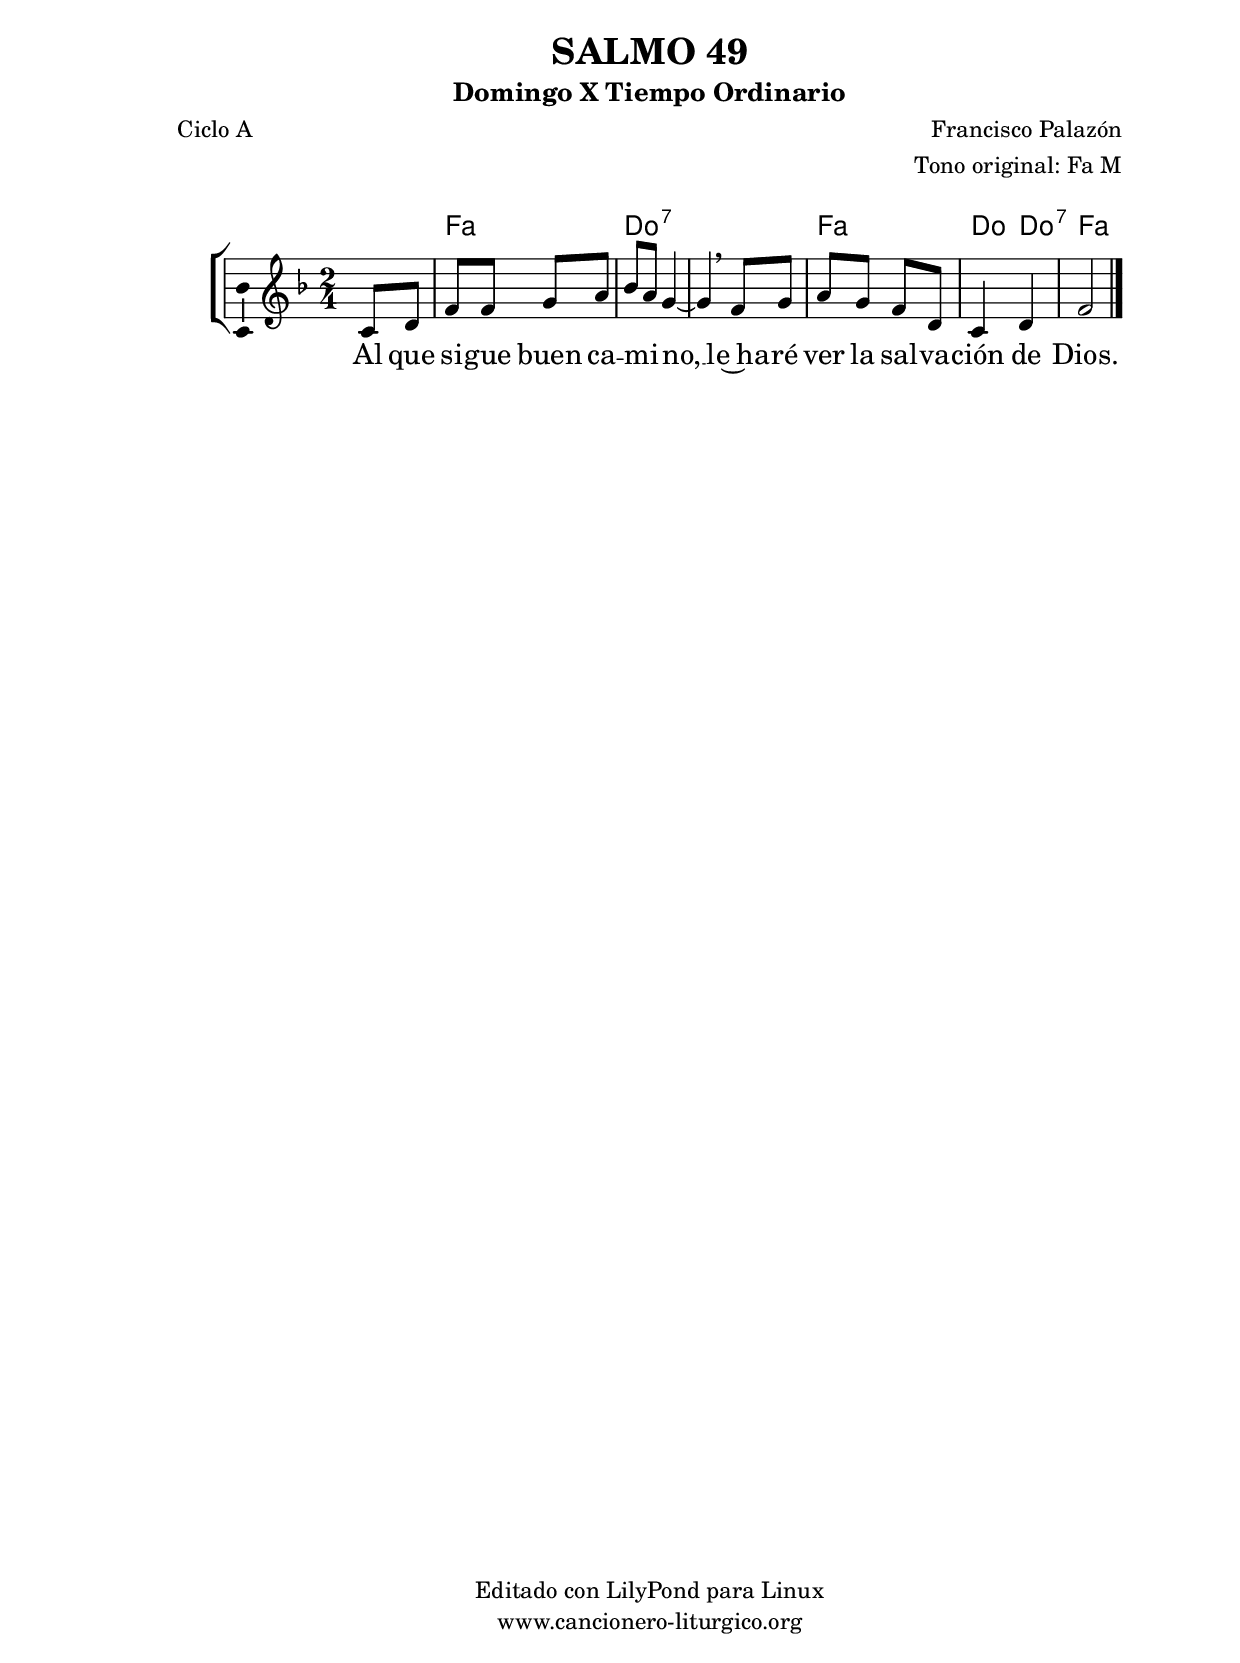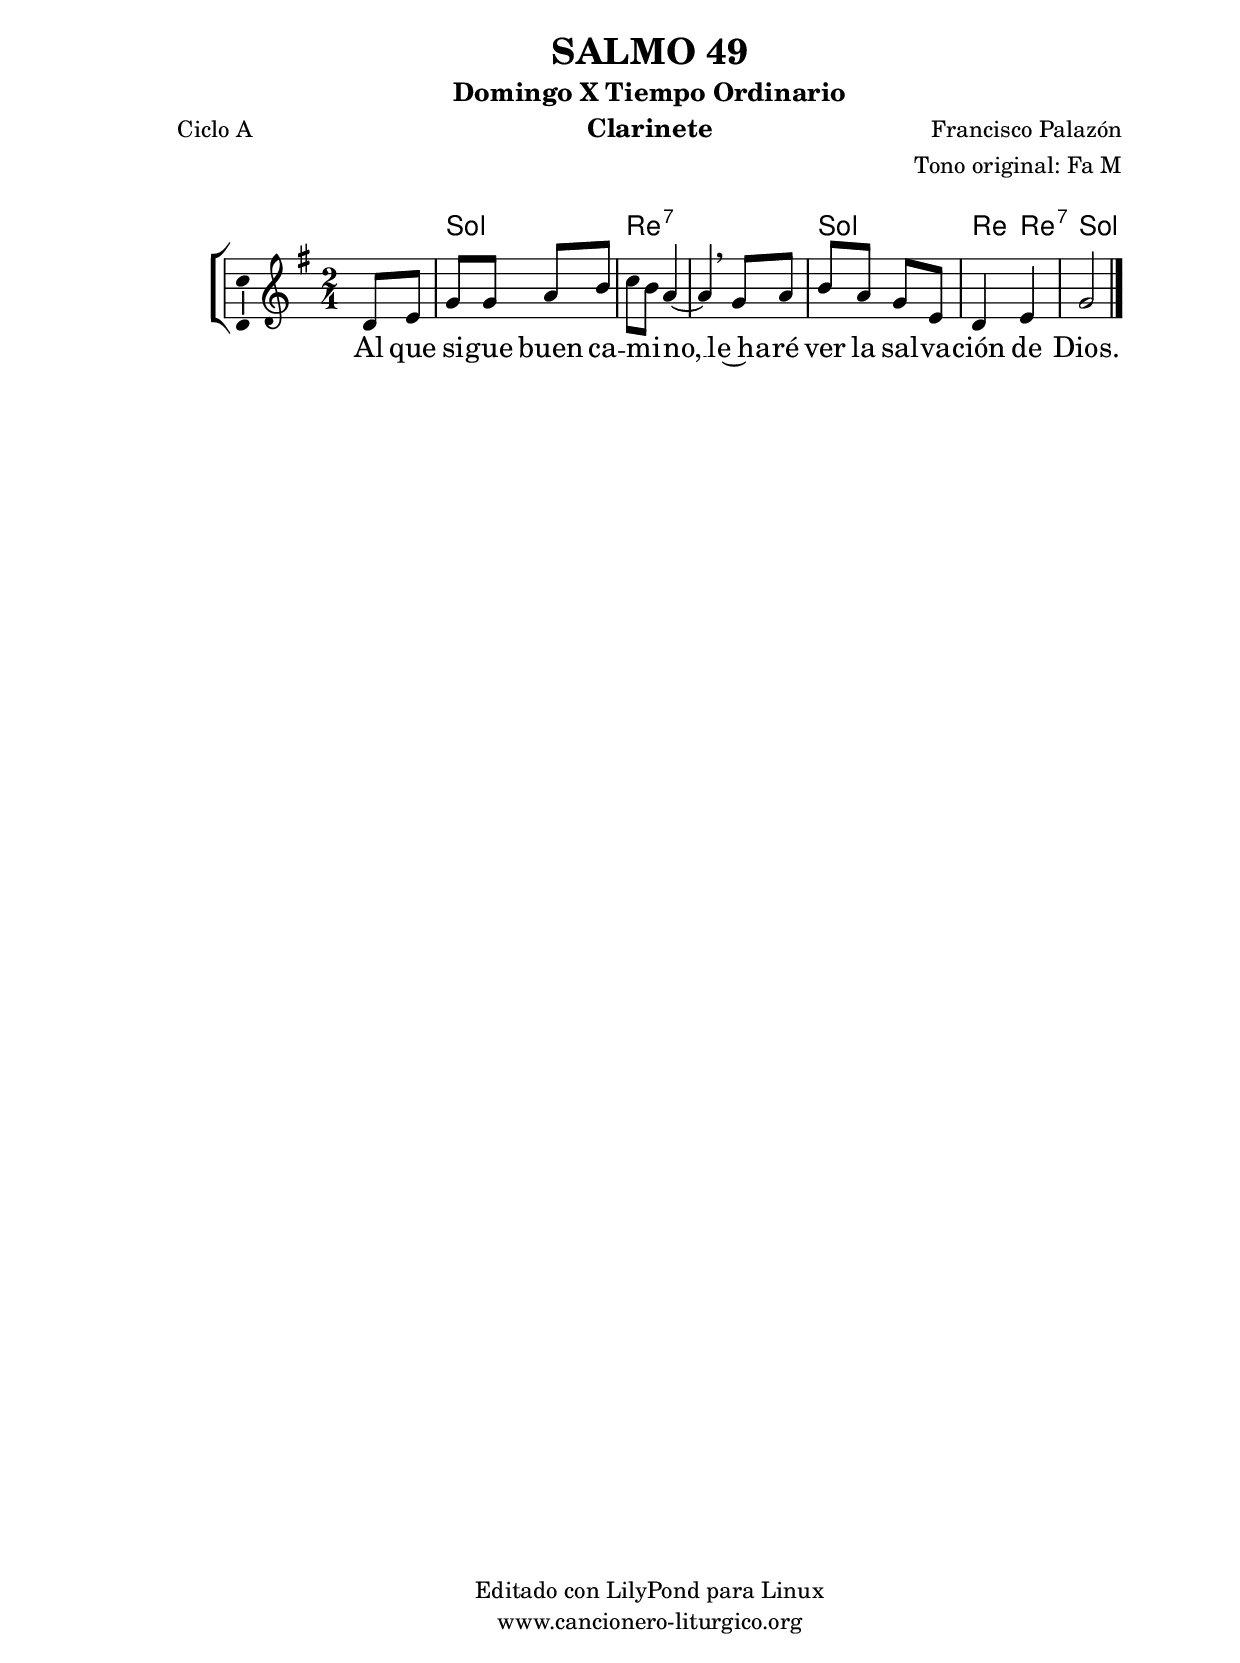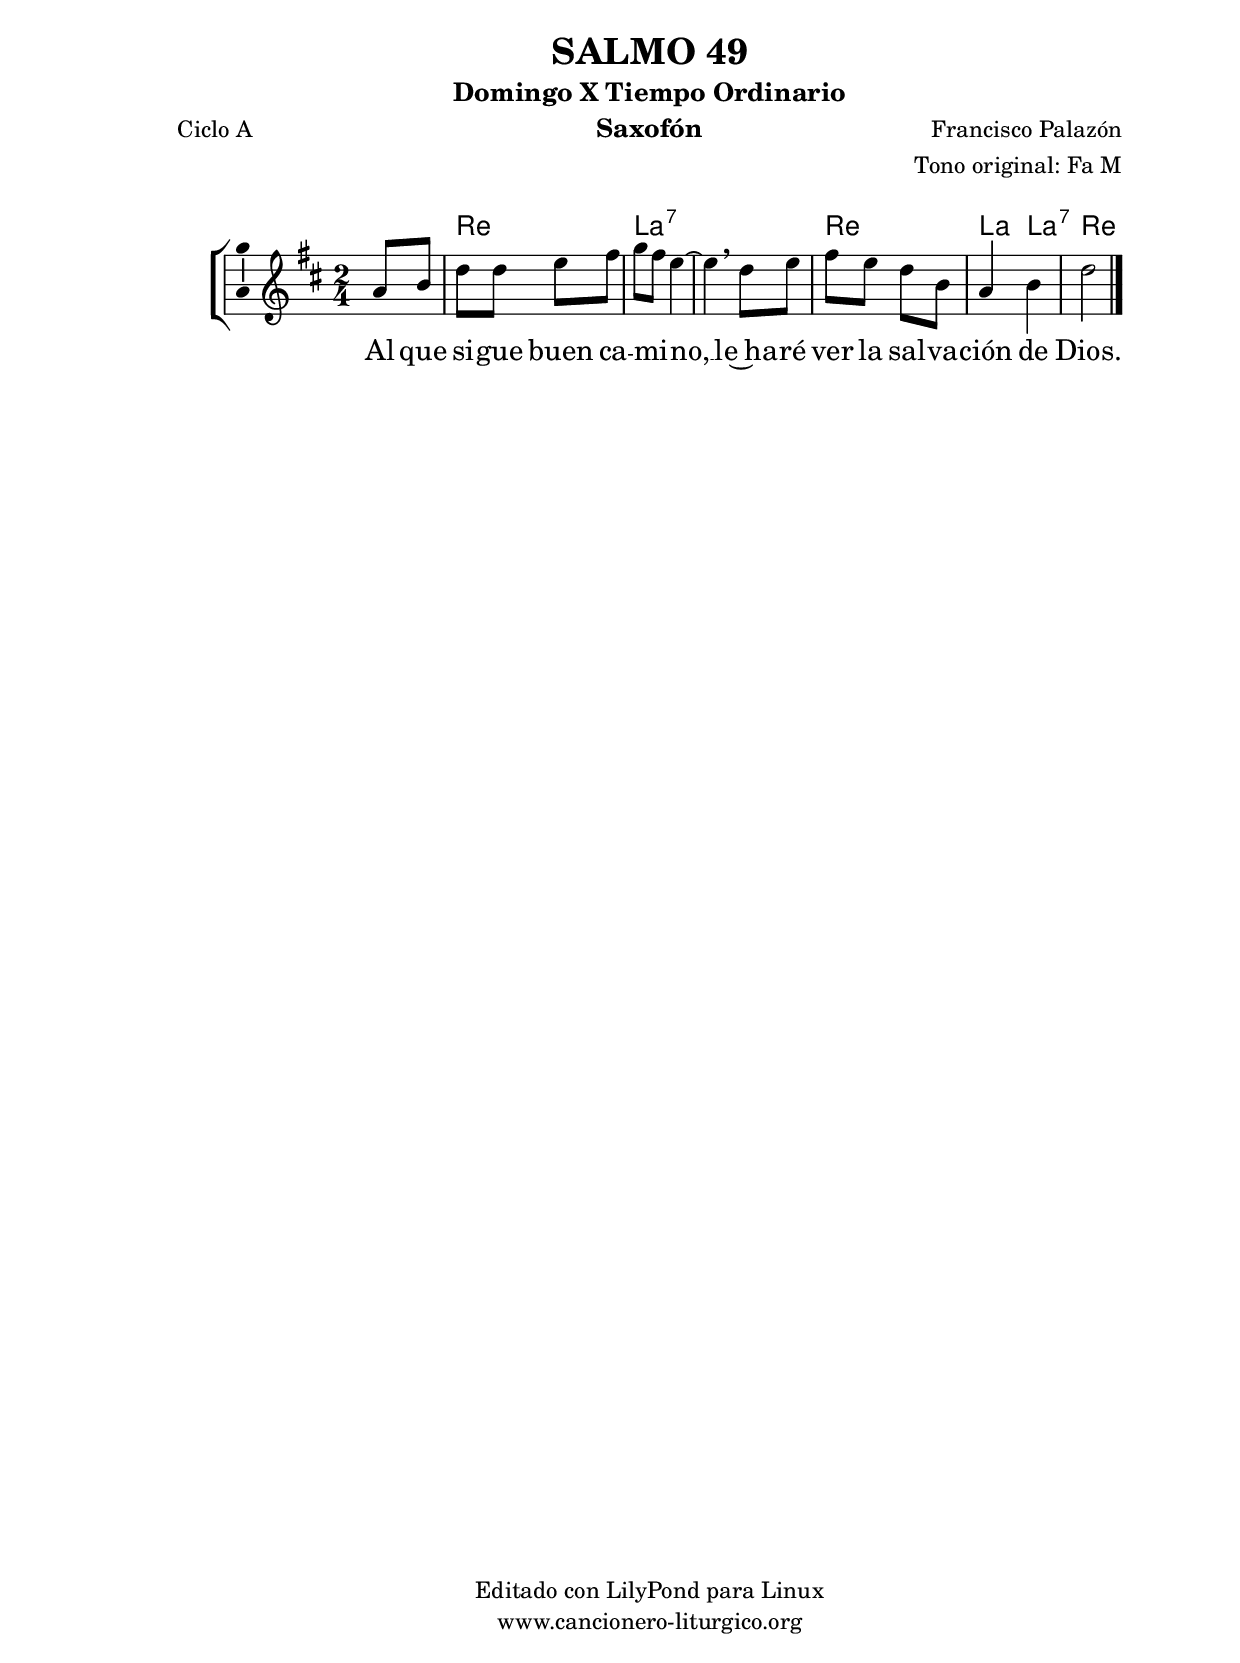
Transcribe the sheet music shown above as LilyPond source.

%
%para convertir .midi en .wav:
%timidity filename.midi -Ow -o finename.wav
%
%
%Para convertir de .wav a .mp3:
%lame -h -m j filename.wav
%
%
%para escuchar el midi:
%timidity nombrefichero.midi
%


%versión de lilypond para la que se ha escrito esta partitura:
\version "2.16.0"

	%Tamaño papel
	#(set-default-paper-size "a4")
	%Tamaño partitura
	#(set-global-staff-size 20)
	%No responde al pulsar sobre una nota
	#(ly:set-option 'point-and-click #f)

%parámetros del encabezamiento:
\header {
	title = "SALMO 49"
	subtitle = "Domingo X Tiempo Ordinario"
	composer = "Francisco Palazón"
	poet = "Ciclo A"
	meter = ""
	arranger = "Tono original: Fa M"
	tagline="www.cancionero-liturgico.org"
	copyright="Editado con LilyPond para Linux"
	}

%parámetros asociados al papel:
\paper  {
	oddHeaderMarkup = \markup {\fill-line { \on-the-fly #not-first-page \fromproperty #'header:title \on-the-fly #not-first-page \fromproperty #'header:composer }}
	evenHeaderMarkup = \markup {\fill-line { \fromproperty #'header:composer \fromproperty #'header:title }}
	#(set-paper-size "a4")
	print-page-number = ##f
	first-page-number = 1
	print-first-page-number = ##f
%	head-separation = 3.0 \cm
	top-margin = 2.0 \cm
	bottom-margin = 0.5\cm
%%%	bottom-margin = -1.0\cm
	left-margin = 3.0 \cm
	line-width = 16.0 \cm 
	indent = 8\mm
	interscoreline = 2.\mm
	between-system-space = 15\mm
%	para que las partituras no llenen la hoja:
	ragged-bottom = ##t
%	idem para la última hoja:
	ragged-last-bottom = ##f
%	para que las partituras llenen el ancho del papel:
	ragged-last = ##f
	after-title-space = 2.5 \cm
%page-count=1
%system-count=1

	%Flexible Vertical Spacing
%	markup-markup-spacing =
%	#'((basic-distance . 15) (minimum-distance . 15) (padding . 3))
	markup-system-spacing =
	#'((basic-distance . 15) (minimum-distance . 15) (padding . 3))
	system-system-spacing =
	#'((basic-distance . 15) (minimum-distance . 15) (padding . 3))
	score-system-spacing =
	#'((basic-distance . 15) (minimum-distance . 15) (padding . 5))
%	top-system-spacing = % header
%	#'((basic-distance . 8) (minimum-distance . 0) (padding . 3))
%	top-markup-spacing =
%	#'((basic-distance . 20) (minimum-distance . 20) (padding . 3))
	last-bottom-spacing = % footer
	#'((basic-distance . 5) (minimum-distance . 5) (padding . 3))
%	score-markup-spacing =
%	#'((basic-distance . 16) (minimum-distance . 13) (padding . 3))

	}


%parámetros que afectan a toda la partitura:
global =  {
	%clave de sol (G):
	\clef G
	%armadura:
%	\transpose d c
	\key f \major
	\tempo 4=100
	\set Score.tempoHideNote = ##t
	}


acordes = {
	\italianChords
	\chordmode {
%	\transpose d c
{
s2
f2 c:7 s f c4 c:7 f2

	}
	}
}


melodia = 
{
%	\transpose d c
	\relative c'{
	\time 2/4

s4 c8 d8
f8 f g a
bes8 a g4~
g4 \breathe f8 g
a8 g f d
c4 d
f2

	\bar "|."
	}
	}


texto = \lyricmode {
Al que si -- gue buen ca -- mi -- _ no, __
le~ha -- ré ver la sal -- va -- ción de Dios.
	}


acordesStaff = \context ChordNames = acordesStaff <<
	\set chordChanges = ##t
	\acordes
	>>


vozStaff = \context Voice = vozStaff
\with {\consists "Ambitus_engraver"}
<<
%	\set Staff.instrumentName = ""
%	\set Staff.shortInstrumentName = ""
%	\set Staff.midiInstrument = #"clarinet"
%	\set Staff.midiInstrument = #"cello"
%	\set Staff.midiInstrument = #"flute"
	\set Staff.midiInstrument = #"electric guitar (jazz)"
%	\set Staff.midiInstrument = #"english horn"
%	\set Staff.midiInstrument = #"violin"
%	\set Staff.midiInstrument = #"glockenspiel"
	\set Staff.midiMinimumVolume = #0.7
	\set Staff.midiMaximumVolume = #0.9
	\global
	\melodia
	>>


textoStaff = \context Lyrics = textoStaff <<
	\lyricsto vozStaff \texto
	>>

\book {
	\score {
		\context ChoirStaff {
			\override StaffGroup.SystemStartBracket #'collapse-height = #1
			\override Score.SystemStartBar #'collapse-height = #1
			<<
			\acordesStaff
			\vozStaff
			\textoStaff
			>>
			}
		\layout {
	    		\context {
				\Lyrics
				\override LyricText #'font-size = #2
				}
	   		 \context {
				\Score
				%fontSize = #3
				\override StaffSymbol #'staff-space = #(magstep +3)
				%\override Beam #'thickness = #0.55
				%\override SpacingSpanner #'spacing-increment = #1.0
				%\override Slur #'height-limit = #1.5
				}
			}
		}
	\score {
		\unfoldRepeats
		\context ChoirStaff {
			<<
			\acordesStaff
			\vozStaff
			>>
			}
		\midi {
	  		\context {
	  			\Score
				tempoWholesPerMinute = #(ly:make-moment 70 4)
				}
			}
		}
	}

%Partitura para clarinete
#(define output-suffix "C")
\book {
	\header{
		instrument = "Clarinete"
		}
	\score {
		\context ChoirStaff {
			\override StaffGroup.SystemStartBracket #'collapse-height = #1
			\override Score.SystemStartBar #'collapse-height = #1
\transpose c d
			<<
			\acordesStaff
			\vozStaff
			\textoStaff
			>>
			}
		\layout {
	    		\context {
				\Lyrics
				\override LyricText #'font-size = #2
				}
	   		 \context {
				\Score
				\override StaffSymbol #'staff-space = #(magstep +3)
				}
			}
		}
	}

%Partitura para saxofón
#(define output-suffix "S")
\book {
	\header{
		instrument = "Saxofón"
		}
	\score {
		\context ChoirStaff {
			\override StaffGroup.SystemStartBracket #'collapse-height = #1
			\override Score.SystemStartBar #'collapse-height = #1
\transpose c a
			<<
			\acordesStaff
			\vozStaff
			\textoStaff
			>>
			}
		\layout {
	    		\context {
				\Lyrics
				\override LyricText #'font-size = #2
				}
	   		 \context {
				\Score
				\override StaffSymbol #'staff-space = #(magstep +3)
				}
			}
		}
	}

